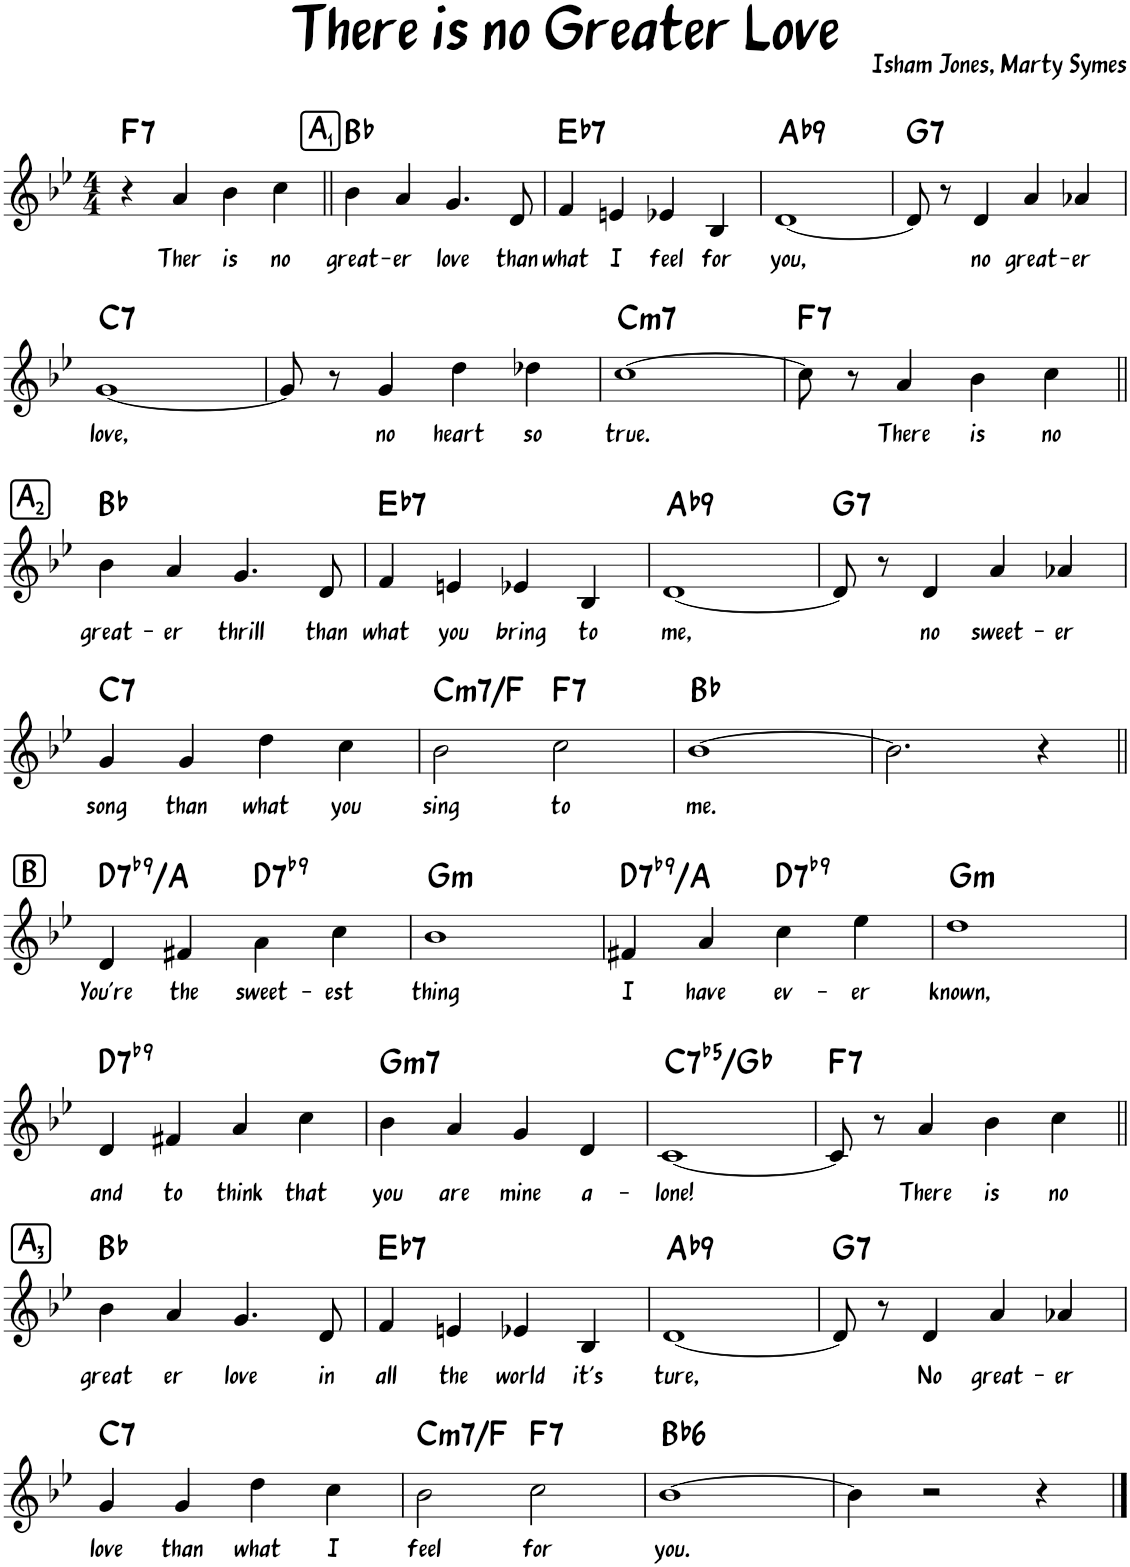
**kern	**text	**harte
*part1	*part1	*part1
*staff1	*staff1	*
*I"Piano	*	*
*I'Pno.	*	*
*clefG2	*	*
*k[b-e-]	*	*
*M4/4	*	*
=1	=1	=1
!	!	!LO:H:kt=7
4r	.	F:7
!	!LO:LY:b	!
4a/	Ther	.
!	!LO:LY:b	!
4b-\	is	.
!	!LO:LY:b	!
4cc\	no	.
!!LO:REH:place=s1:a:t=1
!!LO:REH:place=s1:a:rj:fs=14:t=A
=2||	=2||	=2||
!	!LO:LY:b	!
4b-\	great-	Bb:maj
!	!LO:LY:b	!
4a/	-er	.
!	!LO:LY:b	!
4.g/	love	.
!	!LO:LY:b	!
8d/	than	.
=3	=3	=3
!	!LO:LY:b	!LO:H:kt=7
4f/	what	Eb:7
!	!LO:LY:b	!
4en/	I	.
!	!LO:LY:b	!
4e-X/	feel	.
!	!LO:LY:b	!
4B-/	for	.
=4	=4	=4
!	!LO:LY:b	!LO:H:kt=9
[1d	you,	Ab:9
=5	=5	=5
!	!	!LO:H:kt=7
8d/]	.	G:7
8r	.	.
!	!LO:LY:b	!
4d/	no	.
!	!LO:LY:b	!
4a/	great-	.
!	!LO:LY:b	!
4a-X/	-er	.
!!LO:LB:g=z
=6	=6	=6
!	!LO:LY:b	!LO:H:kt=7
[1g	love,	C:7
=7	=7	=7
8g/]	.	.
8r	.	.
!	!LO:LY:b	!
4g/	no	.
!	!LO:LY:b	!
4dd\	heart	.
!	!LO:LY:b	!
4dd-X\	so	.
=8	=8	=8
!	!LO:LY:b	!LO:H:kt=m7
[1cc	true.	C:min7
=9	=9	=9
!	!	!LO:H:kt=7
8cc\]	.	F:7
8r	.	.
!	!LO:LY:b	!
4a/	There	.
!	!LO:LY:b	!
4b-\	is	.
!	!LO:LY:b	!
4cc\	no	.
!!LO:LB:g=z
!!LO:REH:place=s1:a:t=2
!!LO:REH:place=s1:a:rj:fs=14:t=A
=10||	=10||	=10||
!	!LO:LY:b	!
4b-\	great-	Bb:maj
!	!LO:LY:b	!
4a/	-er	.
!	!LO:LY:b	!
4.g/	thrill	.
!	!LO:LY:b	!
8d/	than	.
=11	=11	=11
!	!LO:LY:b	!LO:H:kt=7
4f/	what	Eb:7
!	!LO:LY:b	!
4en/	you	.
!	!LO:LY:b	!
4e-X/	bring	.
!	!LO:LY:b	!
4B-/	to	.
=12	=12	=12
!	!LO:LY:b	!LO:H:kt=9
[1d	me,	Ab:9
=13	=13	=13
!	!	!LO:H:kt=7
8d/]	.	G:7
8r	.	.
!	!LO:LY:b	!
4d/	no	.
!	!LO:LY:b	!
4a/	sweet-	.
!	!LO:LY:b	!
4a-X/	-er	.
!!LO:LB:g=z
=14	=14	=14
!	!LO:LY:b	!LO:H:kt=7
4g/	song	C:7
!	!LO:LY:b	!
4g/	than	.
!	!LO:LY:b	!
4dd\	what	.
!	!LO:LY:b	!
4cc\	you	.
=15	=15	=15
!	!LO:LY:b	!LO:H:kt=m7
2b-\	sing	C:min7/4
!	!LO:LY:b	!LO:H:kt=7
2cc\	to	F:7
=16	=16	=16
!	!LO:LY:b	!
[1b-	me.	Bb:maj
=17	=17	=17
2.b-\]	.	.
4r	.	.
!!LO:LB:g=z
!!LO:REH:place=s1:a:rj:fs=14:t=B
=18||	=18||	=18||
!	!LO:LY:b	!LO:H:kt=7
4d/	You're	D:7(b9)/5
!	!LO:LY:b	!
4f#X/	the	.
!	!LO:LY:b	!LO:H:kt=7
4a\	sweet-	D:7(b9)
!	!LO:LY:b	!
4cc\	est	.
=19	=19	=19
!	!LO:LY:b	!LO:H:kt=m
1b-	thing	G:min
=20	=20	=20
!	!LO:LY:b	!LO:H:kt=7
4f#X/	I	D:7(b9)/5
!	!LO:LY:b	!
4a/	have	.
!	!LO:LY:b	!LO:H:kt=7
4cc\	ev-	D:7(b9)
!	!LO:LY:b	!
4ee-\	-er	.
=21	=21	=21
!	!LO:LY:b	!LO:H:kt=m
1dd	known,	G:min
!!LO:LB:g=z
=22	=22	=22
!	!LO:LY:b	!LO:H:kt=7
4d/	and	D:7(b9)
!	!LO:LY:b	!
4f#X/	to	.
!	!LO:LY:b	!
4a/	think	.
!	!LO:LY:b	!
4cc\	that	.
=23	=23	=23
!	!LO:LY:b	!LO:H:kt=m7
4b-\	you	G:min7
!	!LO:LY:b	!
4a/	are	.
!	!LO:LY:b	!
4g/	mine	.
!	!LO:LY:b	!
4d/	a-	.
=24	=24	=24
!	!LO:LY:b	!LO:H:kt=7
[1c	-lone!	C:(3,b5,b7)/b5
=25	=25	=25
!	!	!LO:H:kt=7
8c/]	.	F:7
8r	.	.
!	!LO:LY:b	!
4a/	There	.
!	!LO:LY:b	!
4b-\	is	.
!	!LO:LY:b	!
4cc\	no	.
!!LO:LB:g=z
!!LO:REH:place=s1:a:t=3
!!LO:REH:place=s1:a:rj:fs=14:t=A
=26||	=26||	=26||
!	!LO:LY:b	!
4b-\	great	Bb:maj
!	!LO:LY:b	!
4a/	er	.
!	!LO:LY:b	!
4.g/	love	.
!	!LO:LY:b	!
8d/	in	.
=27	=27	=27
!	!LO:LY:b	!LO:H:kt=7
4f/	all	Eb:7
!	!LO:LY:b	!
4en/	the	.
!	!LO:LY:b	!
4e-X/	world	.
!	!LO:LY:b	!
4B-/	it's	.
=28	=28	=28
!	!LO:LY:b	!LO:H:kt=9
[1d	ture,	Ab:9
=29	=29	=29
!	!	!LO:H:kt=7
8d/]	.	G:7
8r	.	.
!	!LO:LY:b	!
4d/	No	.
!	!LO:LY:b	!
4a/	great-	.
!	!LO:LY:b	!
4a-X/	-er	.
!!LO:LB:g=z
=30	=30	=30
!	!LO:LY:b	!LO:H:kt=7
4g/	love	C:7
!	!LO:LY:b	!
4g/	than	.
!	!LO:LY:b	!
4dd\	what	.
!	!LO:LY:b	!
4cc\	I	.
=31	=31	=31
!	!LO:LY:b	!LO:H:kt=m7
2b-\	feel	C:min7/4
!	!LO:LY:b	!LO:H:kt=7
2cc\	for	F:7
=32	=32	=32
!	!LO:LY:b	!LO:H:kt=6
[1b-	you.	Bb:maj6
=33	=33	=33
4b-\]	.	.
2r	.	.
4r	.	.
==	==	==
*-	*-	*-
